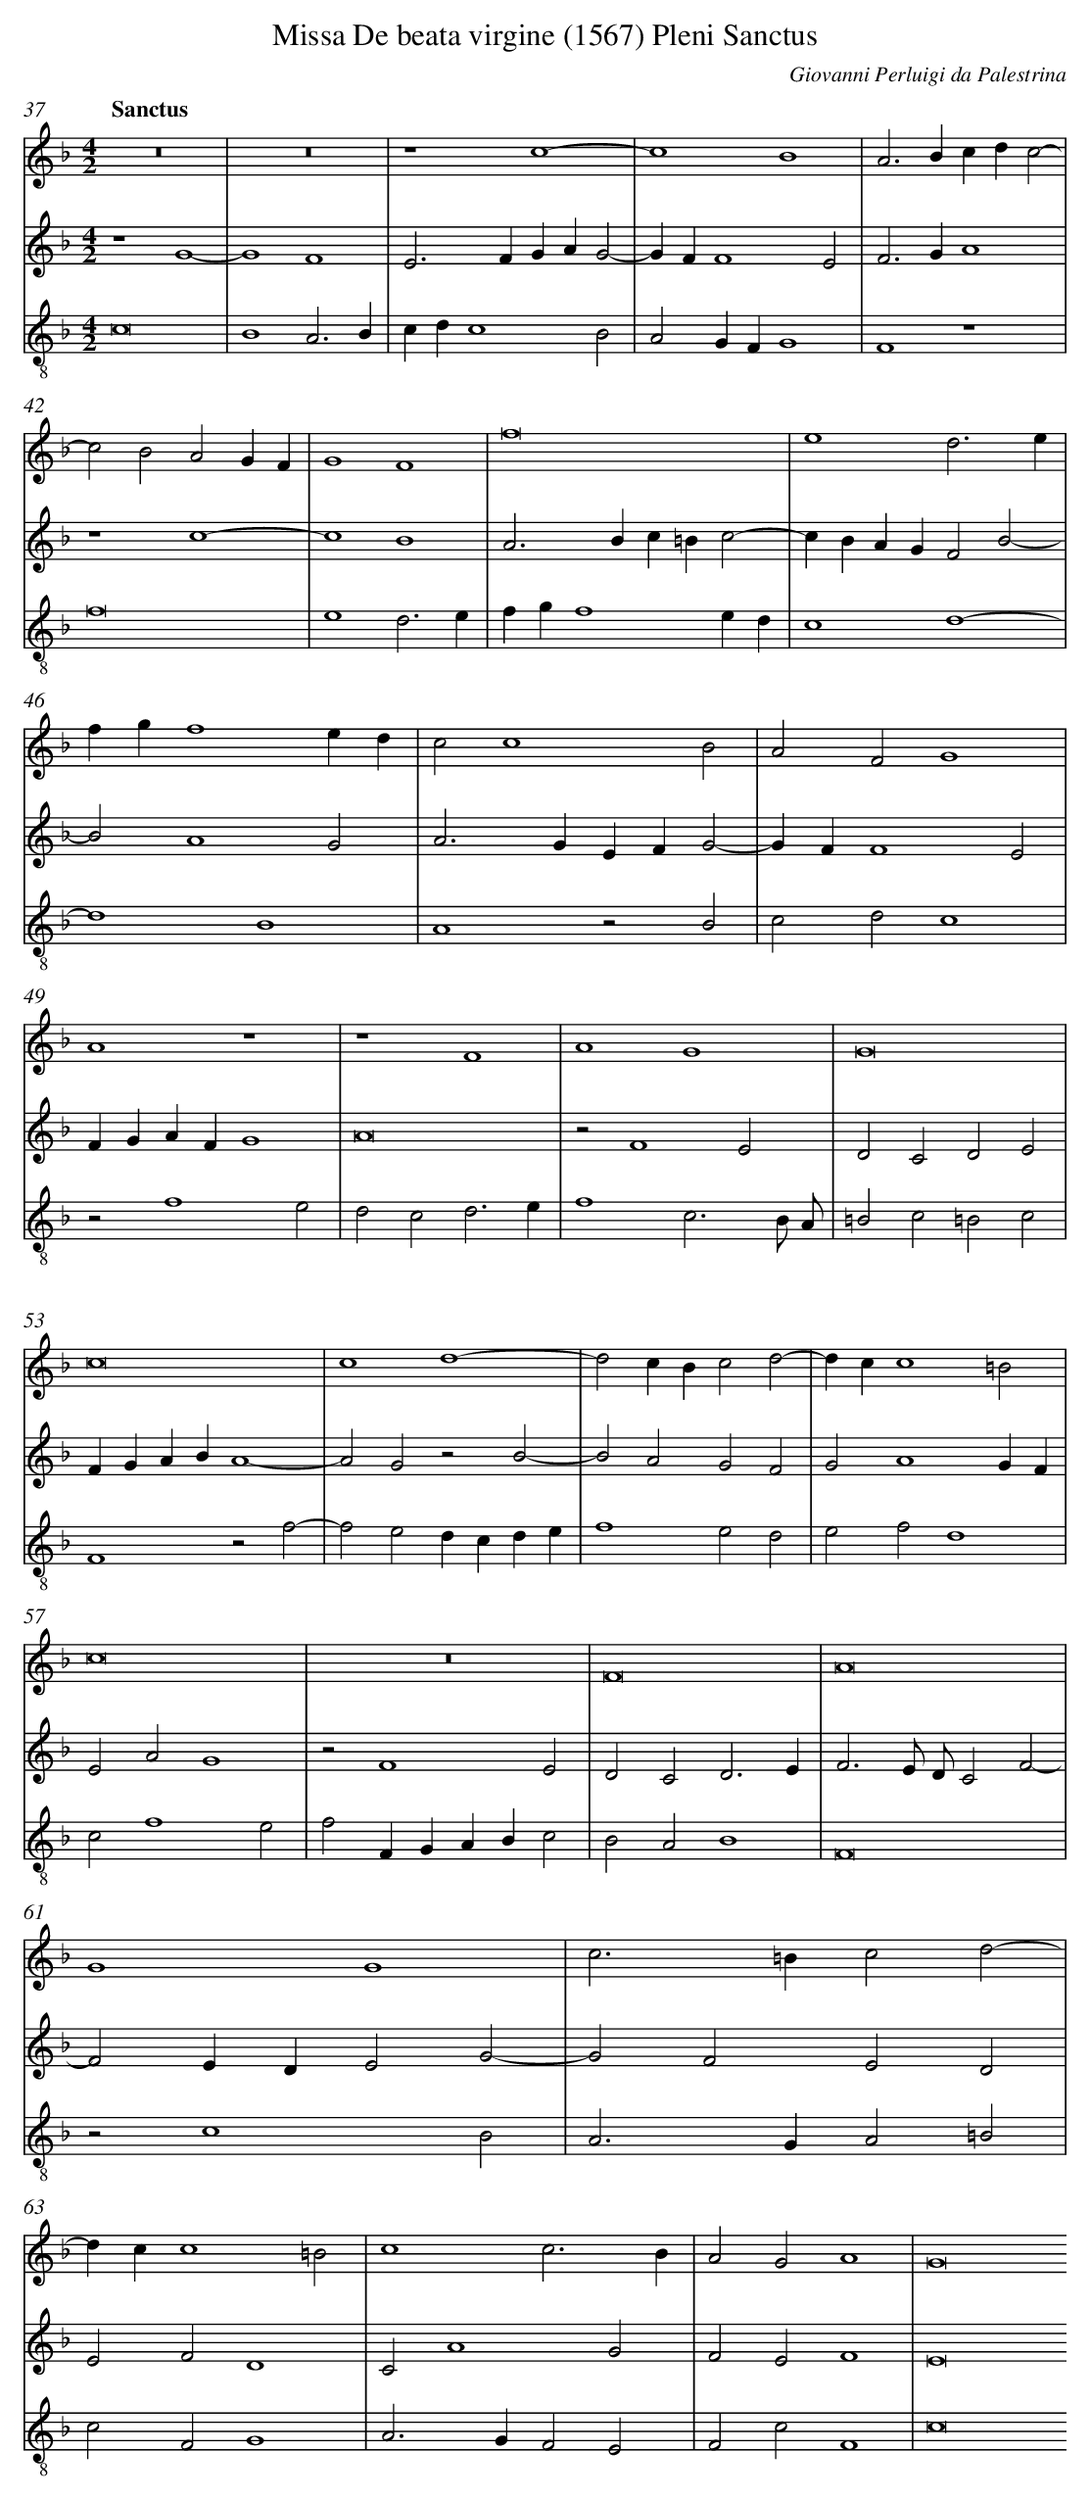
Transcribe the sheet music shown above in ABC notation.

X:1
T: Missa De beata virgine (1567) Pleni Sanctus
C: Giovanni Perluigi da Palestrina
L: 1/4
M: 4/2
Q: "Sanctus"
V: 1 clef=treble
V: 2 clef=treble
V: 3 clef=treble-8
K: F
[V:1] z8 |
[V:2] z4G4- |
[V:3] c8 |
[V:1] z8 |
[V:2] G4F4 |
[V:3] B4A3B |
[V:1] z4c4- |
[V:2] E2>F2GAG2- |
[V:3] cdc4B2 |
[V:1] c4B4 |
[V:2] GFF4E2 |
[V:3] A2GFG4 |
[V:1] A2>B2cdc2- |
[V:2] F2>G2A4 |
[V:3] F4z4 |
[V:1] c2B2A2GF |
[V:2] z4c4- |
[V:3] f8 |
[V:1] G4F4 |
[V:2] c4B4 |
[V:3] e4d3e |
[V:1] f8 |
[V:2] A2>B2c=Bc2- |
[V:3] fgf4ed |
[V:1] e4d3e |
[V:2] cBAGF2B2- |
[V:3] c4d4- |
[V:1] fgf4ed |
[V:2] B2A4G2 |
[V:3] d4B4 |
[V:1] c2c4B2 |
[V:2] A2>G2EFG2- |
[V:3] A4z2B2 |
[V:1] A2F2G4 |
[V:2] GFF4E2 |
[V:3] c2d2c4 |
[V:1] A4z4 |
[V:2] FGAFG4 |
[V:3] z2f4e2 |
[V:1] z4F4 |
[V:2] A8 |
[V:3] d2c2d3e |
[V:1] A4G4 |
[V:2] z2F4E2 |
[V:3] f4c3B/ A/ |
[V:1] G8 |
[V:2] D2C2D2E2 |
[V:3] =B2c2=B2c2 |
[V:1] c8 |
[V:2] FGABA4- |
[V:3] F4z2f2- |
[V:1] c4d4- |
[V:2] A2G2z2B2- |
[V:3] f2e2dcde |
[V:1] d2cBc2d2- |
[V:2] B2A2G2F2 |
[V:3] f4e2d2 |
[V:1] dcc4=B2 |
[V:2] G2A4GF |
[V:3] e2f2d4 |
[V:1] c8 |
[V:2] E2A2G4 |
[V:3] c2f4e2 |
[V:1] z8 |
[V:2] z2F4E2 |
[V:3] f2FGABc2 |
[V:1] F8 |
[V:2] D2C2D3E |
[V:3] B2A2B4 |
[V:1] A8 |
[V:2] F3E/ D/C2F2- |
[V:3] F8 |
[V:1] G4G4 |
[V:2] F2EDE2G2- |
[V:3] z2c4B2 |
[V:1] c2>=B2c2d2- |
[V:2] G2F2E2D2 |
[V:3] A2>G2A2=B2 |
[V:1] dcc4=B2 |
[V:2] E2F2D4 |
[V:3] c2F2G4 |
[V:1] c4c3B |
[V:2] C2A4G2 |
[V:3] A2>G2F2E2 |
[V:1] A2G2A4 |
[V:2] F2E2F4 |
[V:3] F2c2F4 |
[V:1] G8
[V:2] E8
[V:3] c8
